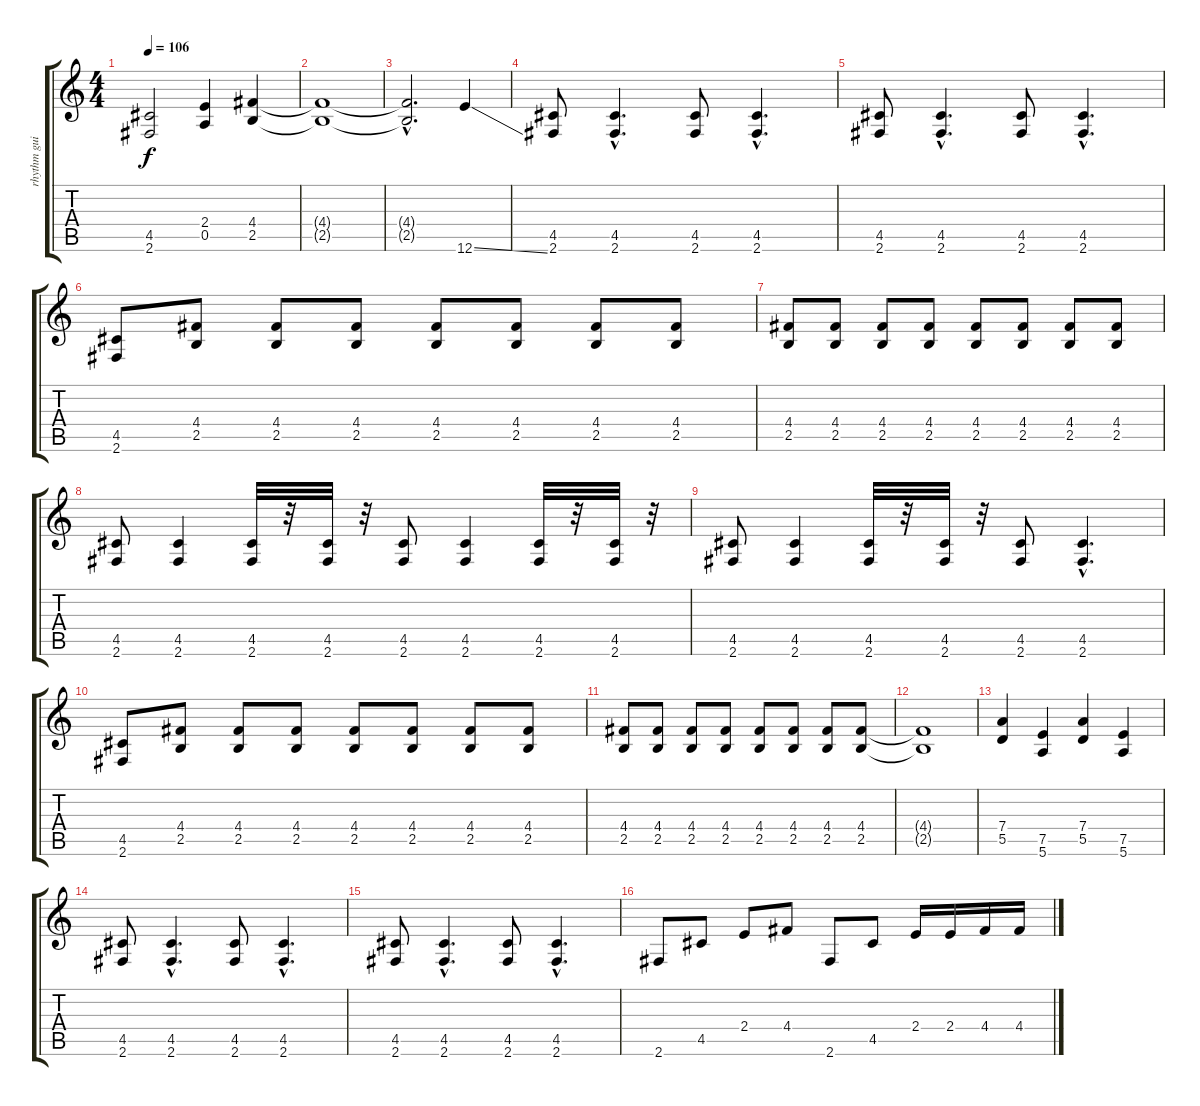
\track ("rhythm guitar" "rhythm gui") {instrument distortionguitar}
\staff {score tabs}
\tuning (E4 B3 G3 D3 A2 E2) {hide}
\ts (4 4)
\tempo 106
\clef g2
\ks c
(4.5 2.6).2{dy f} (2.4 0.5).4 (4.4 2.5).4 |
(4.4{t} 2.5{t}).1 |
(4.4{hac t} 2.5{hac t}).2{d} 12.6{ss}.4 |
(4.5 2.6).8 (4.5{hac} 2.6{hac}).4{d} (4.5 2.6).8 (4.5{hac} 2.6{hac}).4{d} |
(4.5 2.6).8 (4.5{hac} 2.6{hac}).4{d} (4.5 2.6).8 (4.5{hac} 2.6{hac}).4{d} |
(4.5 2.6).8 (4.4 2.5).8 (4.4 2.5).8 (4.4 2.5).8 (4.4 2.5).8 (4.4 2.5).8 (4.4 2.5).8 (4.4 2.5).8 |
(4.4 2.5).8 (4.4 2.5).8 (4.4 2.5).8 (4.4 2.5).8 (4.4 2.5).8 (4.4 2.5).8 (4.4 2.5).8 (4.4 2.5).8 |
(4.5 2.6).8 (4.5 2.6).4 (4.5 2.6).32 r.32 (4.5 2.6).32 r.32 (4.5 2.6).8 (4.5 2.6).4 (4.5 2.6).32 r.32 (4.5 2.6).32 r.32 |
(4.5 2.6).8 (4.5 2.6).4 (4.5 2.6).32 r.32 (4.5 2.6).32 r.32 (4.5 2.6).8 (4.5{hac} 2.6{hac}).4{d} |
(4.5 2.6).8 (4.4 2.5).8 (4.4 2.5).8 (4.4 2.5).8 (4.4 2.5).8 (4.4 2.5).8 (4.4 2.5).8 (4.4 2.5).8 |
(4.4 2.5).8 (4.4 2.5).8 (4.4 2.5).8 (4.4 2.5).8 (4.4 2.5).8 (4.4 2.5).8 (4.4 2.5).8 (4.4 2.5).8 |
(4.4{t} 2.5{t}).1 |
(7.4 5.5).4 (7.5 5.6).4 (7.4 5.5).4 (7.5 5.6).4 |
(4.5 2.6).8 (4.5{hac} 2.6{hac}).4{d} (4.5 2.6).8 (4.5{hac} 2.6{hac}).4{d} |
(4.5 2.6).8 (4.5{hac} 2.6{hac}).4{d} (4.5 2.6).8 (4.5{hac} 2.6{hac}).4{d} |
2.6.8 4.5.8 2.4.8 4.4.8 2.6.8 4.5.8 2.4.16 2.4.16 4.4.16 4.4.16
